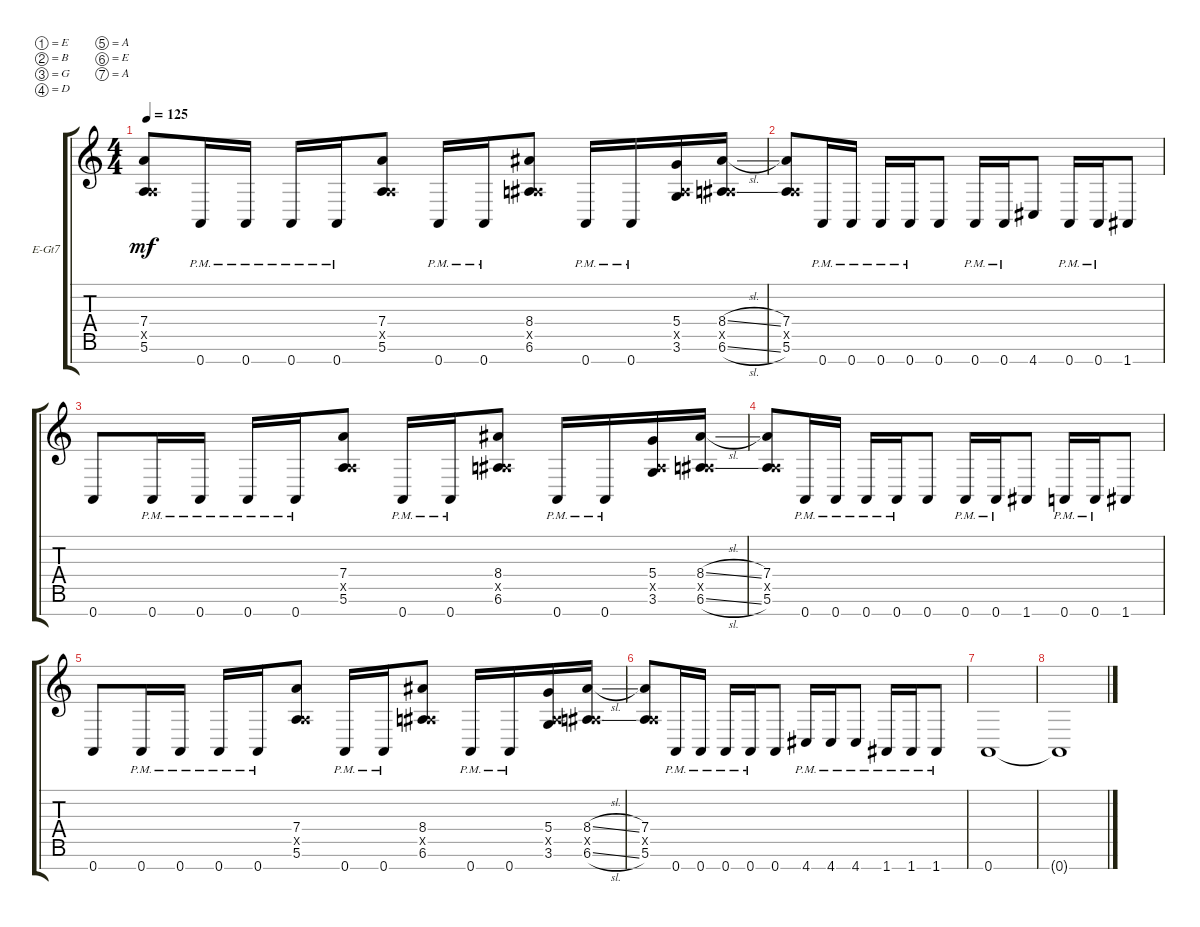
\defaultSystemsLayout 4
\bracketExtendMode groupsimilarinstruments
\firstSystemTrackNameOrientation horizontal
\otherSystemsTrackNameOrientation horizontal
\track ("Rhytm" "E-Gt7") {instrument distortionguitar}
\staff {score tabs}
\tuning (E4 B3 G3 D3 A2 E2 A1)
\ts (4 4)
\tempo 125
\clef g2
\ks c
(5.6 7.4 0.5{x}).8{dy mf} 0.7{pm}.16 0.7{pm}.16 0.7{pm}.16 0.7{pm}.16 (5.6 0.5{x} 7.4).8 0.7{pm}.16 0.7{pm}.16 (6.6 0.5{x} 8.4).8 0.7{pm}.16 0.7{pm}.16 (3.6 5.4 0.5{x}).16 (6.6{sl} 8.4{sl} 0.5{x}).16 |
(5.6 7.4 0.5{x}).8 0.7{pm}.16 0.7{pm}.16 0.7{pm}.16 0.7{pm}.16 0.7.8 0.7{pm}.16 0.7{pm}.16 4.7.8 0.7{pm}.16 0.7{pm}.16 1.7.8 |
0.7.8 0.7{pm}.16 0.7{pm}.16 0.7{pm}.16 0.7{pm}.16 (5.6 0.5{x} 7.4).8 0.7{pm}.16 0.7{pm}.16 (6.6 0.5{x} 8.4).8 0.7{pm}.16 0.7{pm}.16 (3.6 5.4 0.5{x}).16 (6.6{sl} 8.4{sl} 0.5{x}).16 |
(5.6 7.4 0.5{x}).8 0.7{pm}.16 0.7{pm}.16 0.7{pm}.16 0.7{pm}.16 0.7.8 0.7{pm}.16 0.7{pm}.16 1.7.8 0.7{pm}.16 0.7{pm}.16 1.7.8 |
0.7.8 0.7{pm}.16 0.7{pm}.16 0.7{pm}.16 0.7{pm}.16 (5.6 0.5{x} 7.4).8 0.7{pm}.16 0.7{pm}.16 (6.6 0.5{x} 8.4).8 0.7{pm}.16 0.7{pm}.16 (3.6 5.4 0.5{x}).16 (6.6{sl} 8.4{sl} 0.5{x}).16 |
(5.6 7.4 0.5{x}).8 0.7{pm}.16 0.7{pm}.16 0.7{pm}.16 0.7{pm}.16 0.7.8 4.7{pm}.16 4.7{pm}.16 4.7{pm}.8 1.7{pm}.16 1.7{pm}.16 1.7{pm}.8 |
0.7.1 |
0.7{t}.1
